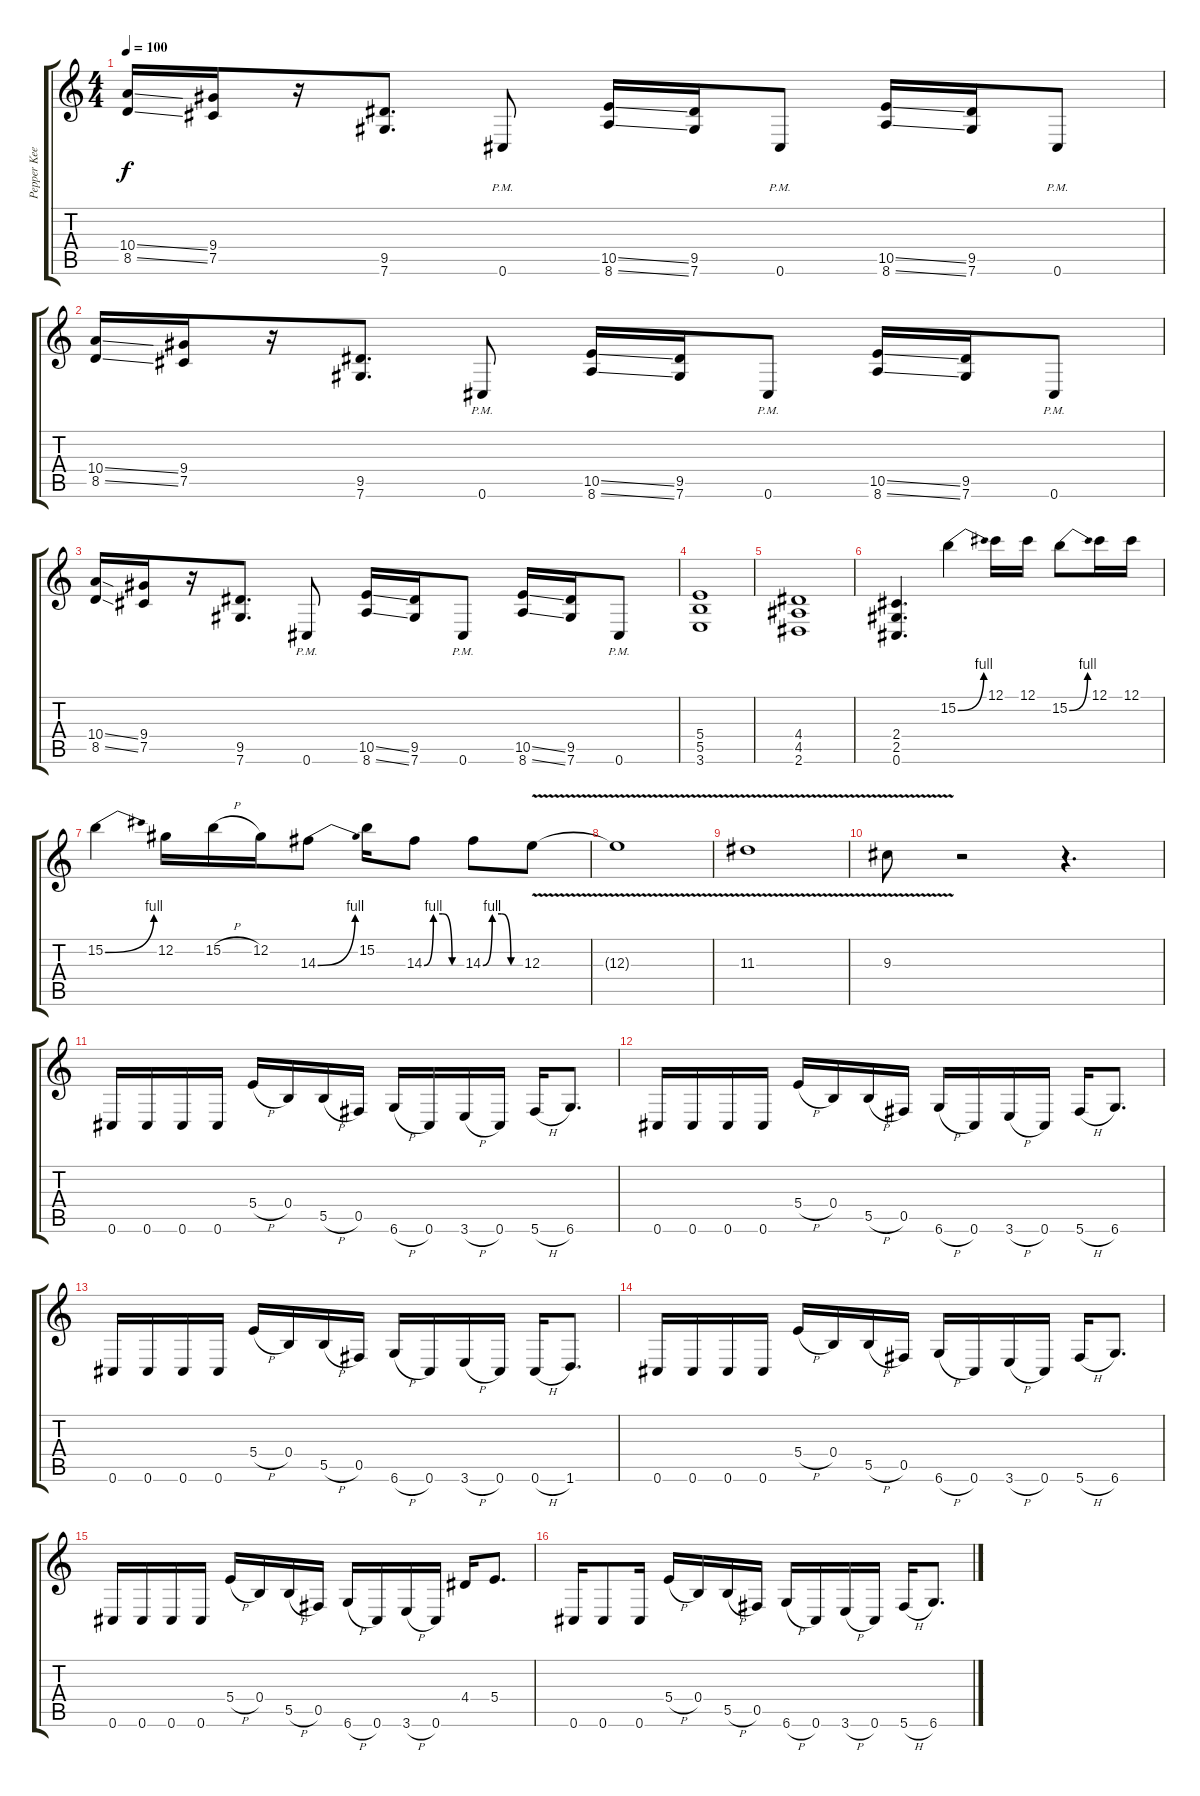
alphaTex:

\track ("Pepper Keenan" "Pepper Kee") {instrument overdrivenguitar}
\staff {score tabs}
\tuning (Db4 Ab3 E3 B2 Gb2 Db2) {hide}
\ts (4 4)
\tempo 100
\clef g2
\ks c
(10.4{ss} 8.5{ss}).16{dy f} (9.4 7.5).16 r.16 (9.5 7.6).8{d} 0.6{pm}.8 (10.5{ss} 8.6{ss}).16 (9.5 7.6).16 0.6{pm}.8 (10.5{ss} 8.6{ss}).16 (9.5 7.6).16 0.6{pm}.8 |
(10.4{ss} 8.5{ss}).16 (9.4 7.5).16 r.16 (9.5 7.6).8{d} 0.6{pm}.8 (10.5{ss} 8.6{ss}).16 (9.5 7.6).16 0.6{pm}.8 (10.5{ss} 8.6{ss}).16 (9.5 7.6).16 0.6{pm}.8 |
(10.4{ss} 8.5{ss}).16 (9.4 7.5).16 r.16 (9.5 7.6).8{d} 0.6{pm}.8 (10.5{ss} 8.6{ss}).16 (9.5 7.6).16 0.6{pm}.8 (10.5{ss} 8.6{ss}).16 (9.5 7.6).16 0.6{pm}.8 |
(5.4 5.5 3.6).1 |
(4.4 4.5 2.6).1 |
(2.4 2.5 0.6).4{d} 15.2{be (bend 0 0 60 4)}.4 12.1.16 12.1.16 15.2{be (bend 0 0 60 4)}.8 12.1.16 12.1.16 |
15.2{be (bend 0 0 60 4)}.4 12.2.16 15.2{h}.16 12.2.16 14.3{be (bend 0 0 60 4)}.8 15.2.16 14.3{be (custom 0 0 15 4 30 4 45 0 60 0)}.8 14.3{be (custom 0 0 15 4 30 4 45 0 60 0)}.8 12.3{v}.8 |
12.3{t}.1 |
11.3{v}.1 |
9.3{v}.8 r.2 r.4{d} |
0.6.16 0.6.16 0.6.16 0.6.16 5.4{h}.16 0.4.16 5.5{h}.16 0.5.16 6.6{h}.16 0.6.16 3.6{h}.16 0.6.16 5.6{h}.16 6.6.8{d} |
0.6.16 0.6.16 0.6.16 0.6.16 5.4{h}.16 0.4.16 5.5{h}.16 0.5.16 6.6{h}.16 0.6.16 3.6{h}.16 0.6.16 5.6{h}.16 6.6.8{d} |
0.6.16 0.6.16 0.6.16 0.6.16 5.4{h}.16 0.4.16 5.5{h}.16 0.5.16 6.6{h}.16 0.6.16 3.6{h}.16 0.6.16 0.6{h}.16 1.6.8{d} |
0.6.16 0.6.16 0.6.16 0.6.16 5.4{h}.16 0.4.16 5.5{h}.16 0.5.16 6.6{h}.16 0.6.16 3.6{h}.16 0.6.16 5.6{h}.16 6.6.8{d} |
0.6.16 0.6.16 0.6.16 0.6.16 5.4{h}.16 0.4.16 5.5{h}.16 0.5.16 6.6{h}.16 0.6.16 3.6{h}.16 0.6.16 4.4.16 5.4.8{d} |
0.6.16 0.6.8 0.6.16 5.4{h}.16 0.4.16 5.5{h}.16 0.5.16 6.6{h}.16 0.6.16 3.6{h}.16 0.6.16 5.6{h}.16 6.6.8{d}
